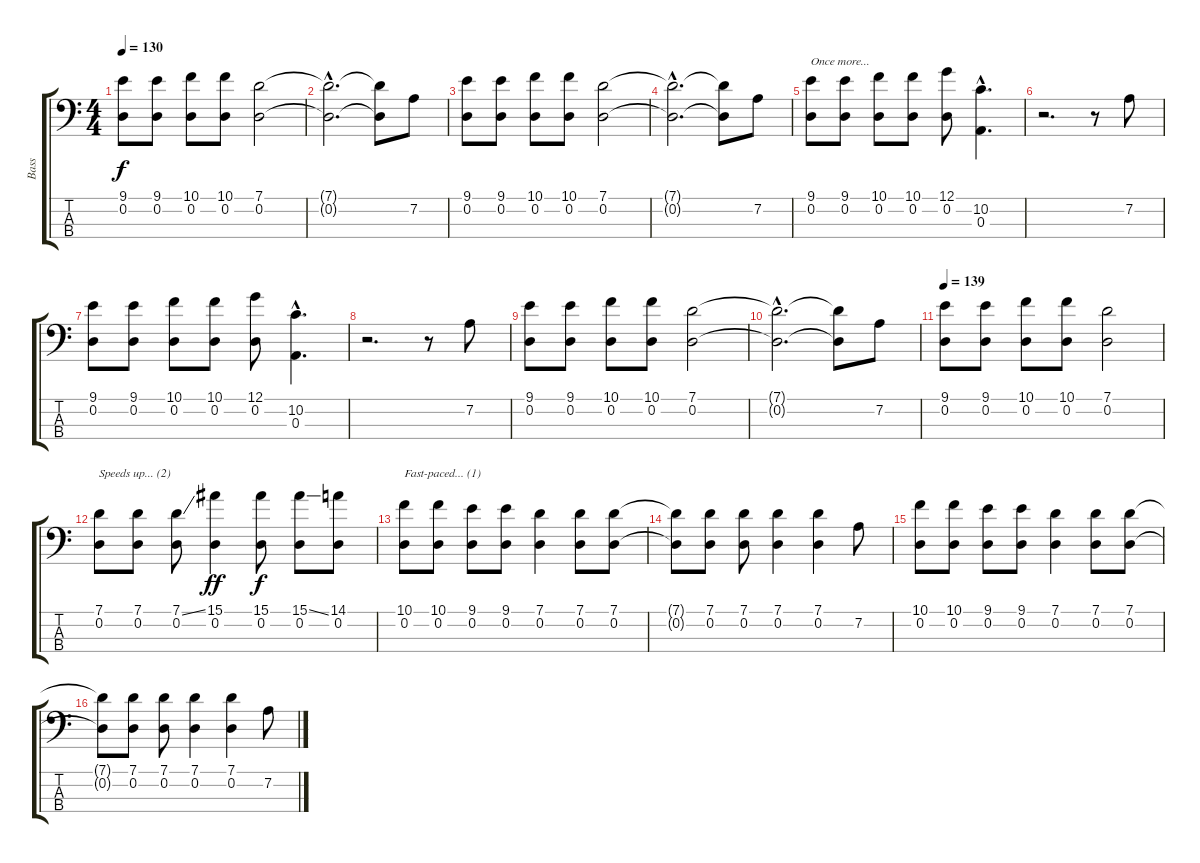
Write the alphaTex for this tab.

\track ("Bass" "Bass") {instrument electricbasspick}
\staff {score tabs}
\tuning (G2 D2 A1 E1) {hide}
\ts (4 4)
\tempo 130
\clef f4
\ks c
(9.1 0.2).8{dy f} (9.1 0.2).8 (10.1 0.2).8 (10.1 0.2).8 (7.1 0.2).2 |
(7.1{hac t} 0.2{hac t}).2{d} (7.1{t} 0.2{t}).8 7.2.8 |
(9.1 0.2).8 (9.1 0.2).8 (10.1 0.2).8 (10.1 0.2).8 (7.1 0.2).2 |
(7.1{hac t} 0.2{hac t}).2{d} (7.1{t} 0.2{t}).8 7.2.8 |
(9.1 0.2).8{txt "Once more..."} (9.1 0.2).8 (10.1 0.2).8 (10.1 0.2).8 (12.1 0.2).8 (10.2{hac} 0.3{hac}).4{d} |
r.2{d} r.8 7.2.8 |
(9.1 0.2).8 (9.1 0.2).8 (10.1 0.2).8 (10.1 0.2).8 (12.1 0.2).8 (10.2 0.3{hac}).4{d} |
r.2{d} r.8 7.2.8 |
(9.1 0.2).8 (9.1 0.2).8 (10.1 0.2).8 (10.1 0.2).8 (7.1 0.2).2 |
(7.1{hac t} 0.2{hac t}).2{d} (7.1{t} 0.2{t}).8 7.2.8 |
\tempo 139
(9.1 0.2).8{volume 16} (9.1 0.2).8 (10.1 0.2).8 (10.1 0.2).8 (7.1 0.2).2 |
(7.1 0.2).8{txt "Speeds up... (2)"} (7.1 0.2).8 (7.1{ss} 0.2).8 (15.1 0.2).4{dy ff} (15.1 0.2).8{dy f} (15.1{ss} 0.2).8 (14.1 0.2).8 |
(10.1 0.2).8{txt "Fast-paced... (1)"} (10.1 0.2).8 (9.1 0.2).8 (9.1 0.2).8 (7.1 0.2).4 (7.1 0.2).8 (7.1 0.2).8 |
(7.1{t} 0.2{t}).8 (7.1 0.2).8 (7.1 0.2).8 (7.1 0.2).4 (7.1 0.2).4 7.2.8 |
(10.1 0.2).8 (10.1 0.2).8 (9.1 0.2).8 (9.1 0.2).8 (7.1 0.2).4 (7.1 0.2).8 (7.1 0.2).8 |
(7.1{t} 0.2{t}).8 (7.1 0.2).8 (7.1 0.2).8 (7.1 0.2).4 (7.1 0.2).4 7.2.8
